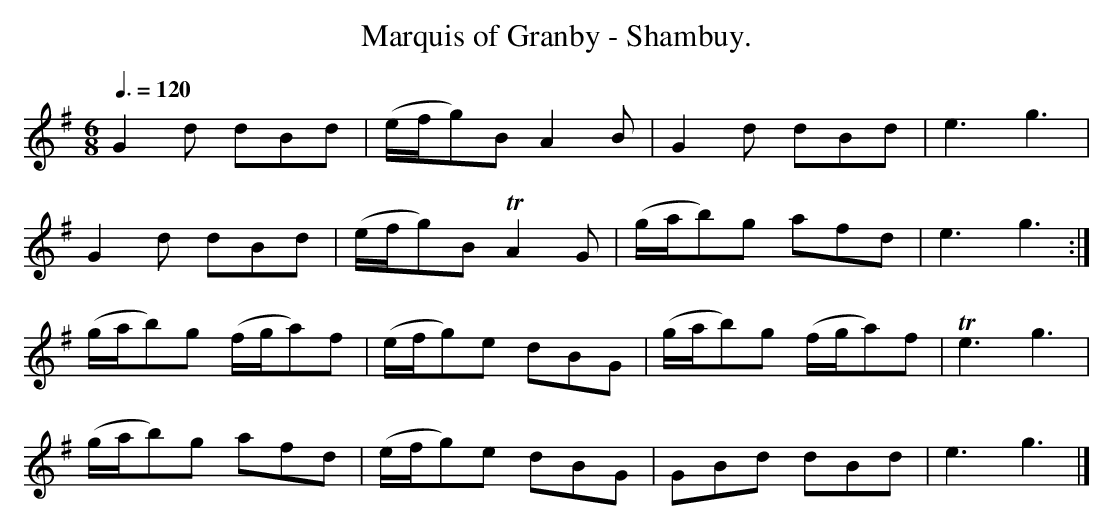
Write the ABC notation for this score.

X:1
T:Marquis of Granby - Shambuy.
M:6/8
L:1/8
Q:3/8=120
K:G
 G2d dBd | (e/f/g)B A2B | G2d dBd | e3 g3 |
 G2d dBd | (e/f/g)B TA2G | (g/a/b)g afd | e3 g3 :|
(g/a/b)g (f/g/a)f | (e/f/g)e dBG | (g/a/b)g (f/g/a)f | Te3 g3 |
(g/a/b)g afd | (e/f/g)e dBG | GBd dBd | e3 g3 |]
